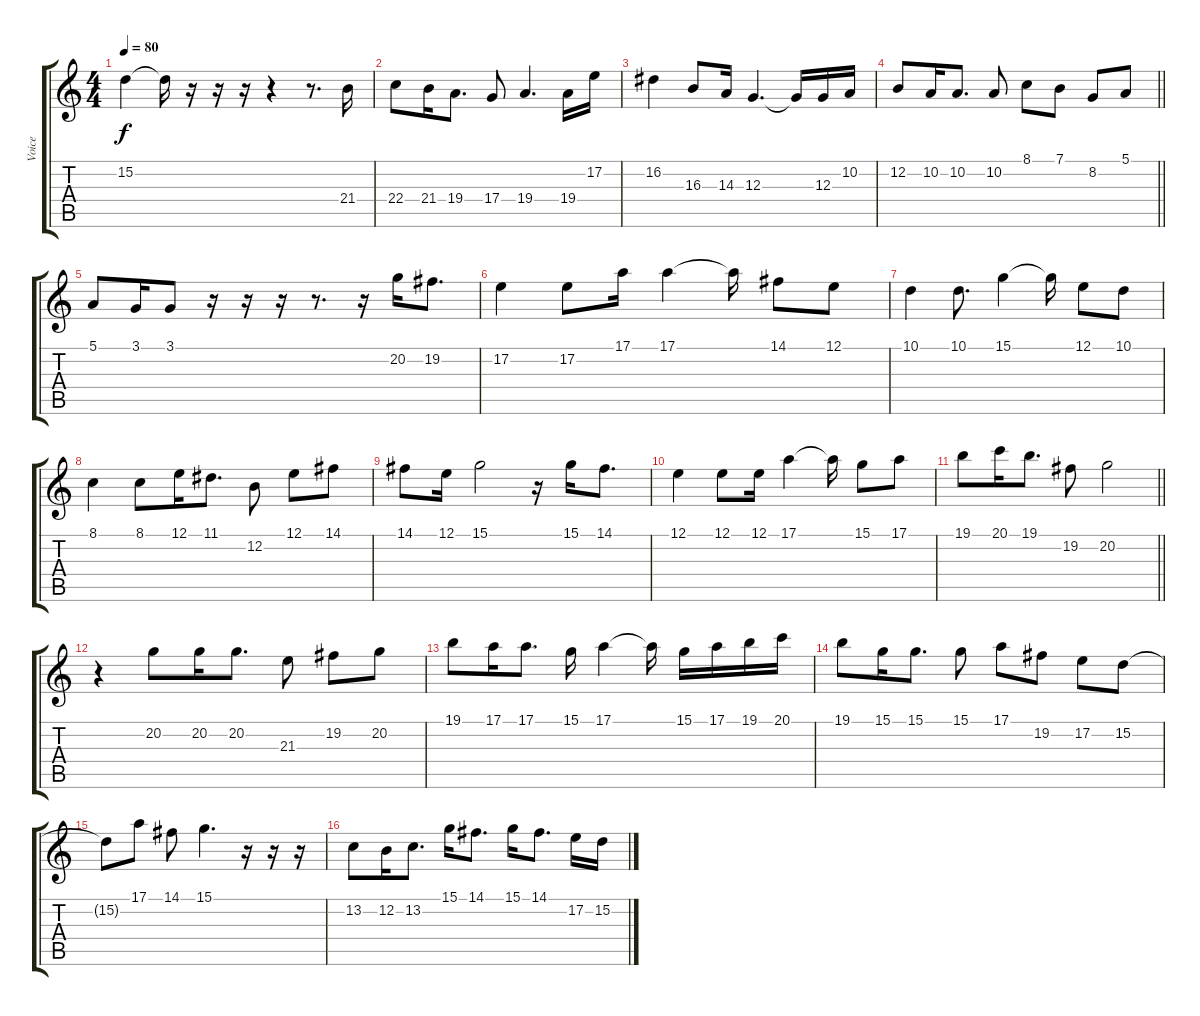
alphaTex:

\track ("Voice" "Voice") {instrument vibraphone}
\staff {score tabs}
\tuning (E4 B3 G3 D3 A2 E2) {hide}
\ts (4 4)
\tempo 80
\clef g2
\ks c
15.2{t}.4{dy f} 15.2{t}.16 r.16 r.16 r.16 r.4 r.8{d} 21.4.16 |
22.4.8 21.4.16 19.4.8{d} 17.4.8 19.4.4{d} 19.4.16 17.2.16 |
16.2.4 16.3.8 14.3.16 12.3.4{d} 12.3{t}.16 12.3.16 10.2.16 |
\barLineRight lightlight
12.2.8 10.2.16 10.2.8{d} 10.2.8 8.1.8 7.1.8 8.2.8 5.1.8 |
5.1.8 3.1.16 3.1.8 r.16 r.16 r.16 r.8{d} r.16 20.2.16 19.2.8{d} |
17.2.4 17.2.8 17.1.16 17.1.4 17.1{t}.16 14.1.8 12.1.8 |
10.1.4 10.1.8{d} 15.1.4 15.1{t}.16 12.1.8 10.1.8 |
8.1.4 8.1.8 12.1.16 11.1.8{d} 12.2.8 12.1.8 14.1.8 |
14.1.8 12.1.16 15.1.2 r.16 15.1.16 14.1.8{d} |
12.1.4 12.1.8 12.1.16 17.1.4 17.1{t}.16 15.1.8 17.1.8 |
\barLineRight lightlight
19.1.8 20.1.16 19.1.8{d} 19.2.8 20.2.2 |
r.4 20.2.8 20.2.16 20.2.8{d} 21.3.8 19.2.8 20.2.8 |
19.1.8 17.1.16 17.1.8{d} 15.1.16 17.1.4 17.1{t}.16 15.1.16 17.1.16 19.1.16 20.1.16 |
19.1.8 15.1.16 15.1.8{d} 15.1.8 17.1.8 19.2.8 17.2.8 15.2.8 |
15.2{t}.8 17.1.8 14.1.8 15.1.4{d} r.16 r.16 r.16 |
13.2.8 12.2.16 13.2.8{d} 15.1.16 14.1.8{d} 15.1.16 14.1.8{d} 17.2.16 15.2.16
